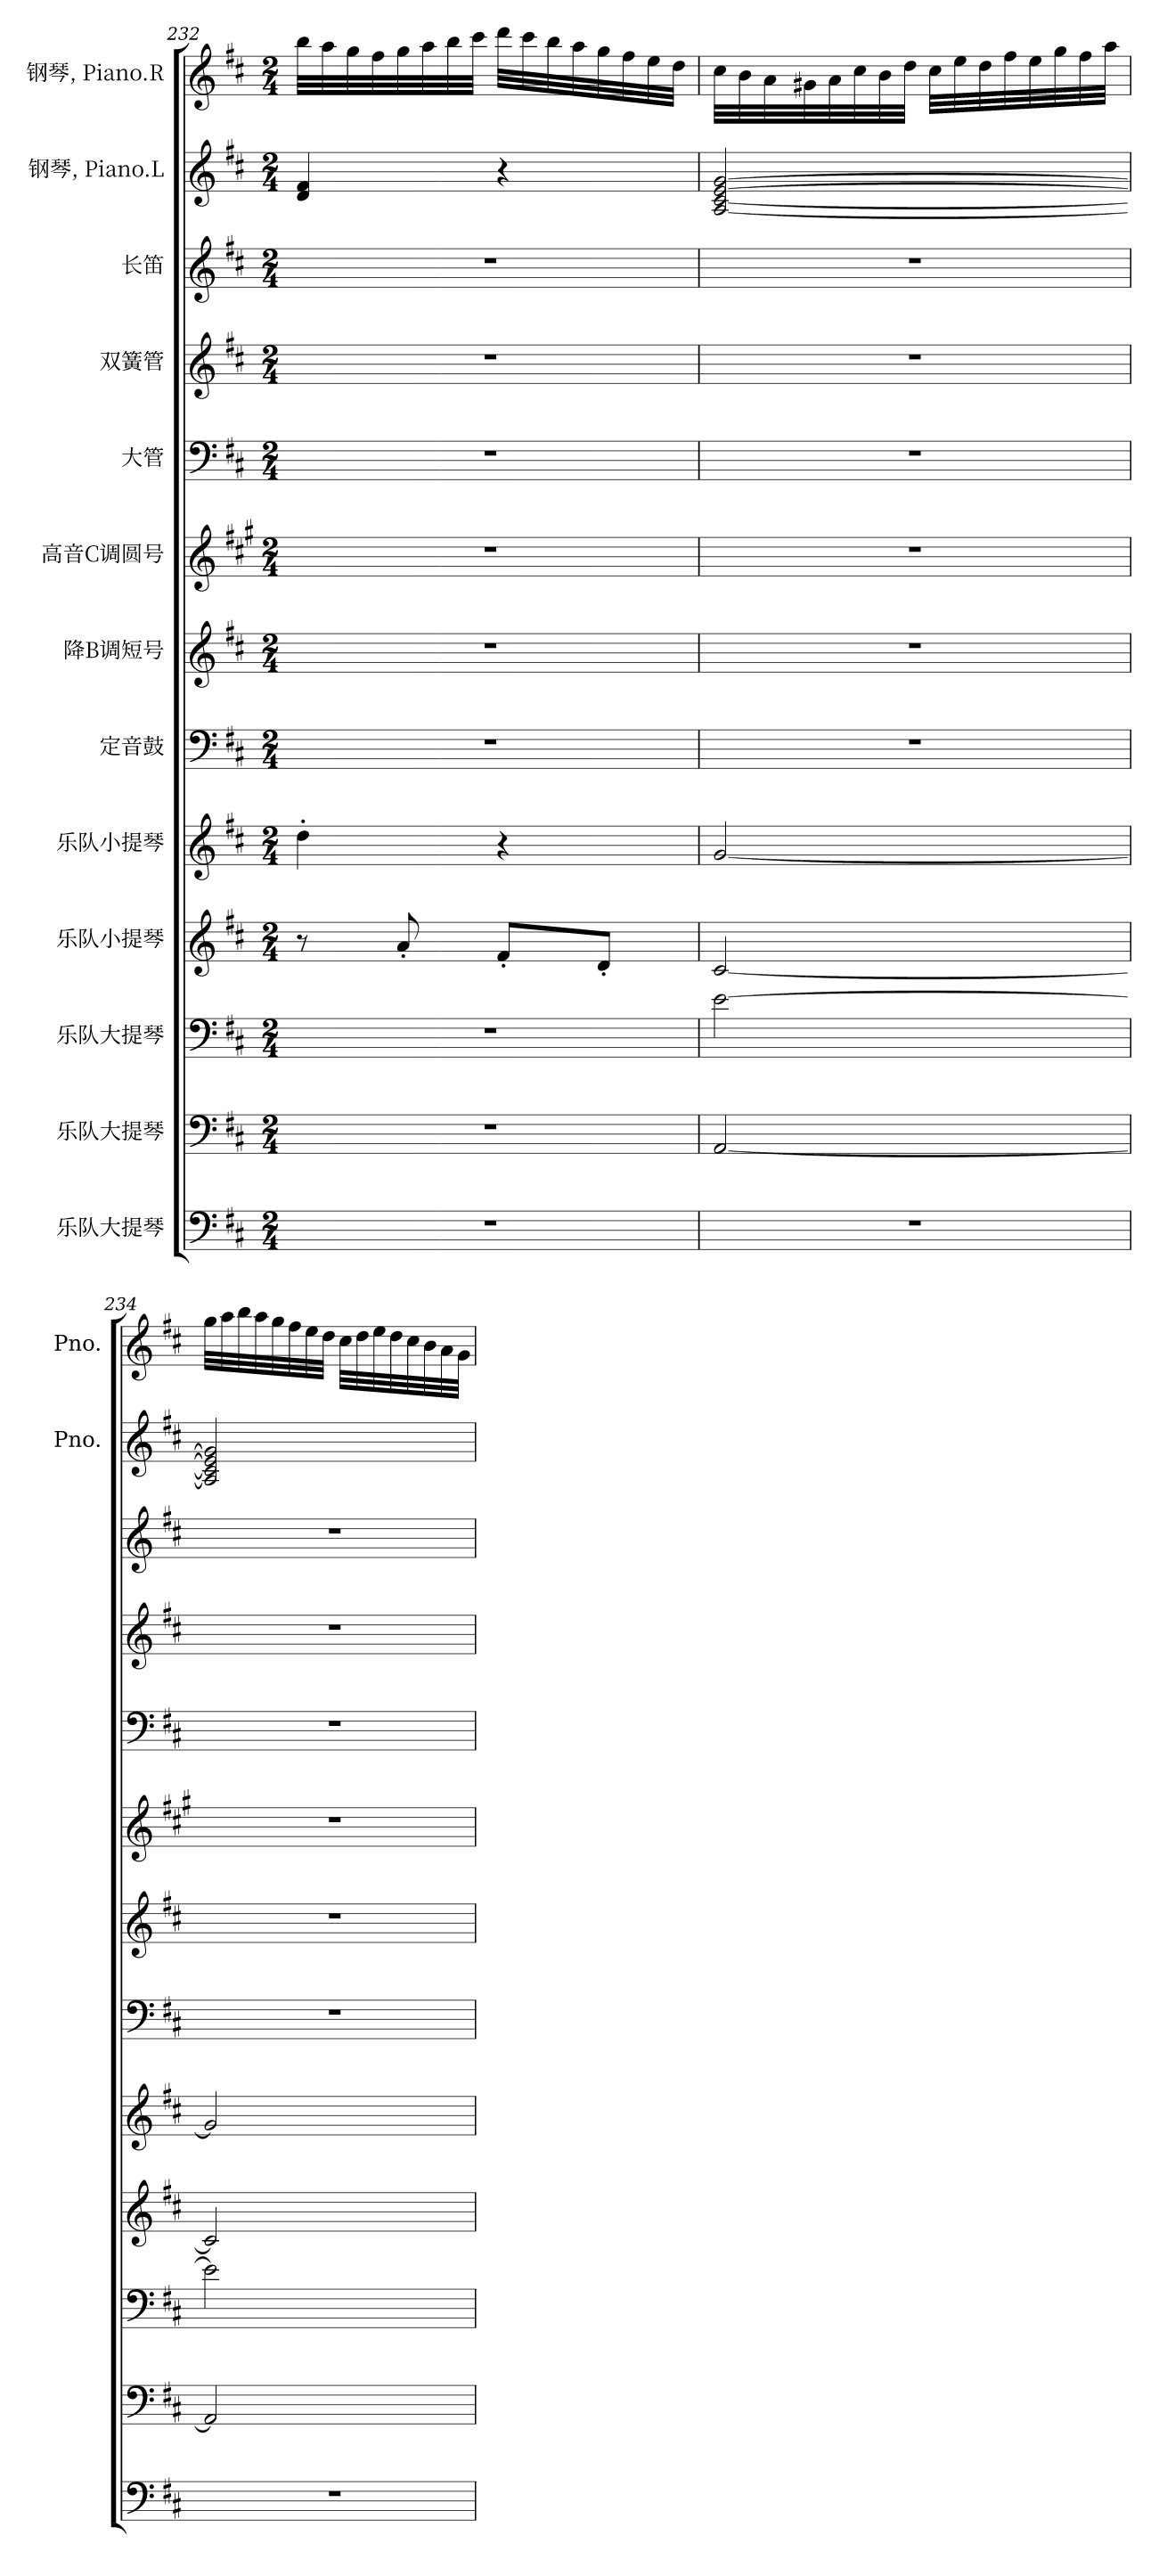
**kern	**kern	**kern	**kern	**kern	**kern	**kern	**kern	**kern	**kern	**kern	**kern	**kern
*part13	*part12	*part11	*part10	*part9	*part8	*part7	*part6	*part5	*part4	*part3	*part2	*part1
*staff13	*staff12	*staff11	*staff10	*staff9	*staff8	*staff7	*staff6	*staff5	*staff4	*staff3	*staff2	*staff1
*I"乐队大提琴	*I"乐队大提琴	*I"乐队大提琴	*I"乐队小提琴	*I"乐队小提琴	*I"定音鼓	*I"降B调短号	*I"高音C调圆号	*I"大管	*I"双簧管	*I"长笛	*I"钢琴, Piano.L	*I"钢琴, Piano.R
*	*	*	*	*	*	*	*	*	*	*	*I'Pno.	*I'Pno.
*clefF4	*clefF4	*clefF4	*clefG2	*clefG2	*clefF4	*clefG2	*clefG2	*clefF4	*clefG2	*clefG2	*clefG2	*clefG2
*	*	*	*	*	*	*ITrd1c2	*ITrd4c7	*	*	*	*	*
*k[f#c#]	*k[f#c#]	*k[f#c#]	*k[f#c#]	*k[f#c#]	*k[f#c#]	*k[]	*k[f#c#]	*k[f#c#]	*k[f#c#]	*k[f#c#]	*k[f#c#]	*k[f#c#]
*M2/4	*M2/4	*M2/4	*M2/4	*M2/4	*M2/4	*M2/4	*M2/4	*M2/4	*M2/4	*M2/4	*M2/4	*M2/4
=232	=232	=232	=232	=232	=232	=232	=232	=232	=232	=232	=232	=232
2r	2r	2r	8r	4dd'\	2r	2r	2r	2r	2r	2r	4d/ 4f#/	32bb\LLL
.	.	.	.	.	.	.	.	.	.	.	.	32aa\
.	.	.	.	.	.	.	.	.	.	.	.	32gg\
.	.	.	.	.	.	.	.	.	.	.	.	32ff#\
.	.	.	8a'/	.	.	.	.	.	.	.	.	32gg\
.	.	.	.	.	.	.	.	.	.	.	.	32aa\
.	.	.	.	.	.	.	.	.	.	.	.	32bb\
.	.	.	.	.	.	.	.	.	.	.	.	32ccc#\JJJ
.	.	.	8f#'/L	4r	.	.	.	.	.	.	4r	32ddd\LLL
.	.	.	.	.	.	.	.	.	.	.	.	32ccc#\
.	.	.	.	.	.	.	.	.	.	.	.	32bb\
.	.	.	.	.	.	.	.	.	.	.	.	32aa\
.	.	.	8d'/J	.	.	.	.	.	.	.	.	32gg\
.	.	.	.	.	.	.	.	.	.	.	.	32ff#\
.	.	.	.	.	.	.	.	.	.	.	.	32ee\
.	.	.	.	.	.	.	.	.	.	.	.	32dd\JJJ
!!LO:PB:g=z
=233	=233	=233	=233	=233	=233	=233	=233	=233	=233	=233	=233	=233
2r	[2AA/	[2e\	[2c#/	[2g/	2r	2r	2r	2r	2r	2r	[2A/ [2c#/ [2e/ [2g/	32cc#\LLL
.	.	.	.	.	.	.	.	.	.	.	.	32b\
.	.	.	.	.	.	.	.	.	.	.	.	32a\
.	.	.	.	.	.	.	.	.	.	.	.	32g#X\
.	.	.	.	.	.	.	.	.	.	.	.	32a\
.	.	.	.	.	.	.	.	.	.	.	.	32cc#\
.	.	.	.	.	.	.	.	.	.	.	.	32b\
.	.	.	.	.	.	.	.	.	.	.	.	32dd\JJJ
.	.	.	.	.	.	.	.	.	.	.	.	32cc#\LLL
.	.	.	.	.	.	.	.	.	.	.	.	32ee\
.	.	.	.	.	.	.	.	.	.	.	.	32dd\
.	.	.	.	.	.	.	.	.	.	.	.	32ff#\
.	.	.	.	.	.	.	.	.	.	.	.	32ee\
.	.	.	.	.	.	.	.	.	.	.	.	32gg\
.	.	.	.	.	.	.	.	.	.	.	.	32ff#\
.	.	.	.	.	.	.	.	.	.	.	.	32aa\JJJ
=234	=234	=234	=234	=234	=234	=234	=234	=234	=234	=234	=234	=234
2r	2AA/]	2e\]	2c#/]	2g/]	2r	2r	2r	2r	2r	2r	2A/] 2c#/] 2e/] 2g/]	32gg\LLL
.	.	.	.	.	.	.	.	.	.	.	.	32aa\
.	.	.	.	.	.	.	.	.	.	.	.	32bb\
.	.	.	.	.	.	.	.	.	.	.	.	32aa\
.	.	.	.	.	.	.	.	.	.	.	.	32gg\
.	.	.	.	.	.	.	.	.	.	.	.	32ff#\
.	.	.	.	.	.	.	.	.	.	.	.	32ee\
.	.	.	.	.	.	.	.	.	.	.	.	32dd\JJJ
.	.	.	.	.	.	.	.	.	.	.	.	32cc#\LLL
.	.	.	.	.	.	.	.	.	.	.	.	32dd\
.	.	.	.	.	.	.	.	.	.	.	.	32ee\
.	.	.	.	.	.	.	.	.	.	.	.	32dd\
.	.	.	.	.	.	.	.	.	.	.	.	32cc#\
.	.	.	.	.	.	.	.	.	.	.	.	32b\
.	.	.	.	.	.	.	.	.	.	.	.	32a\
.	.	.	.	.	.	.	.	.	.	.	.	32g\JJJ
=	=	=	=	=	=	=	=	=	=	=	=	=
*-	*-	*-	*-	*-	*-	*-	*-	*-	*-	*-	*-	*-
